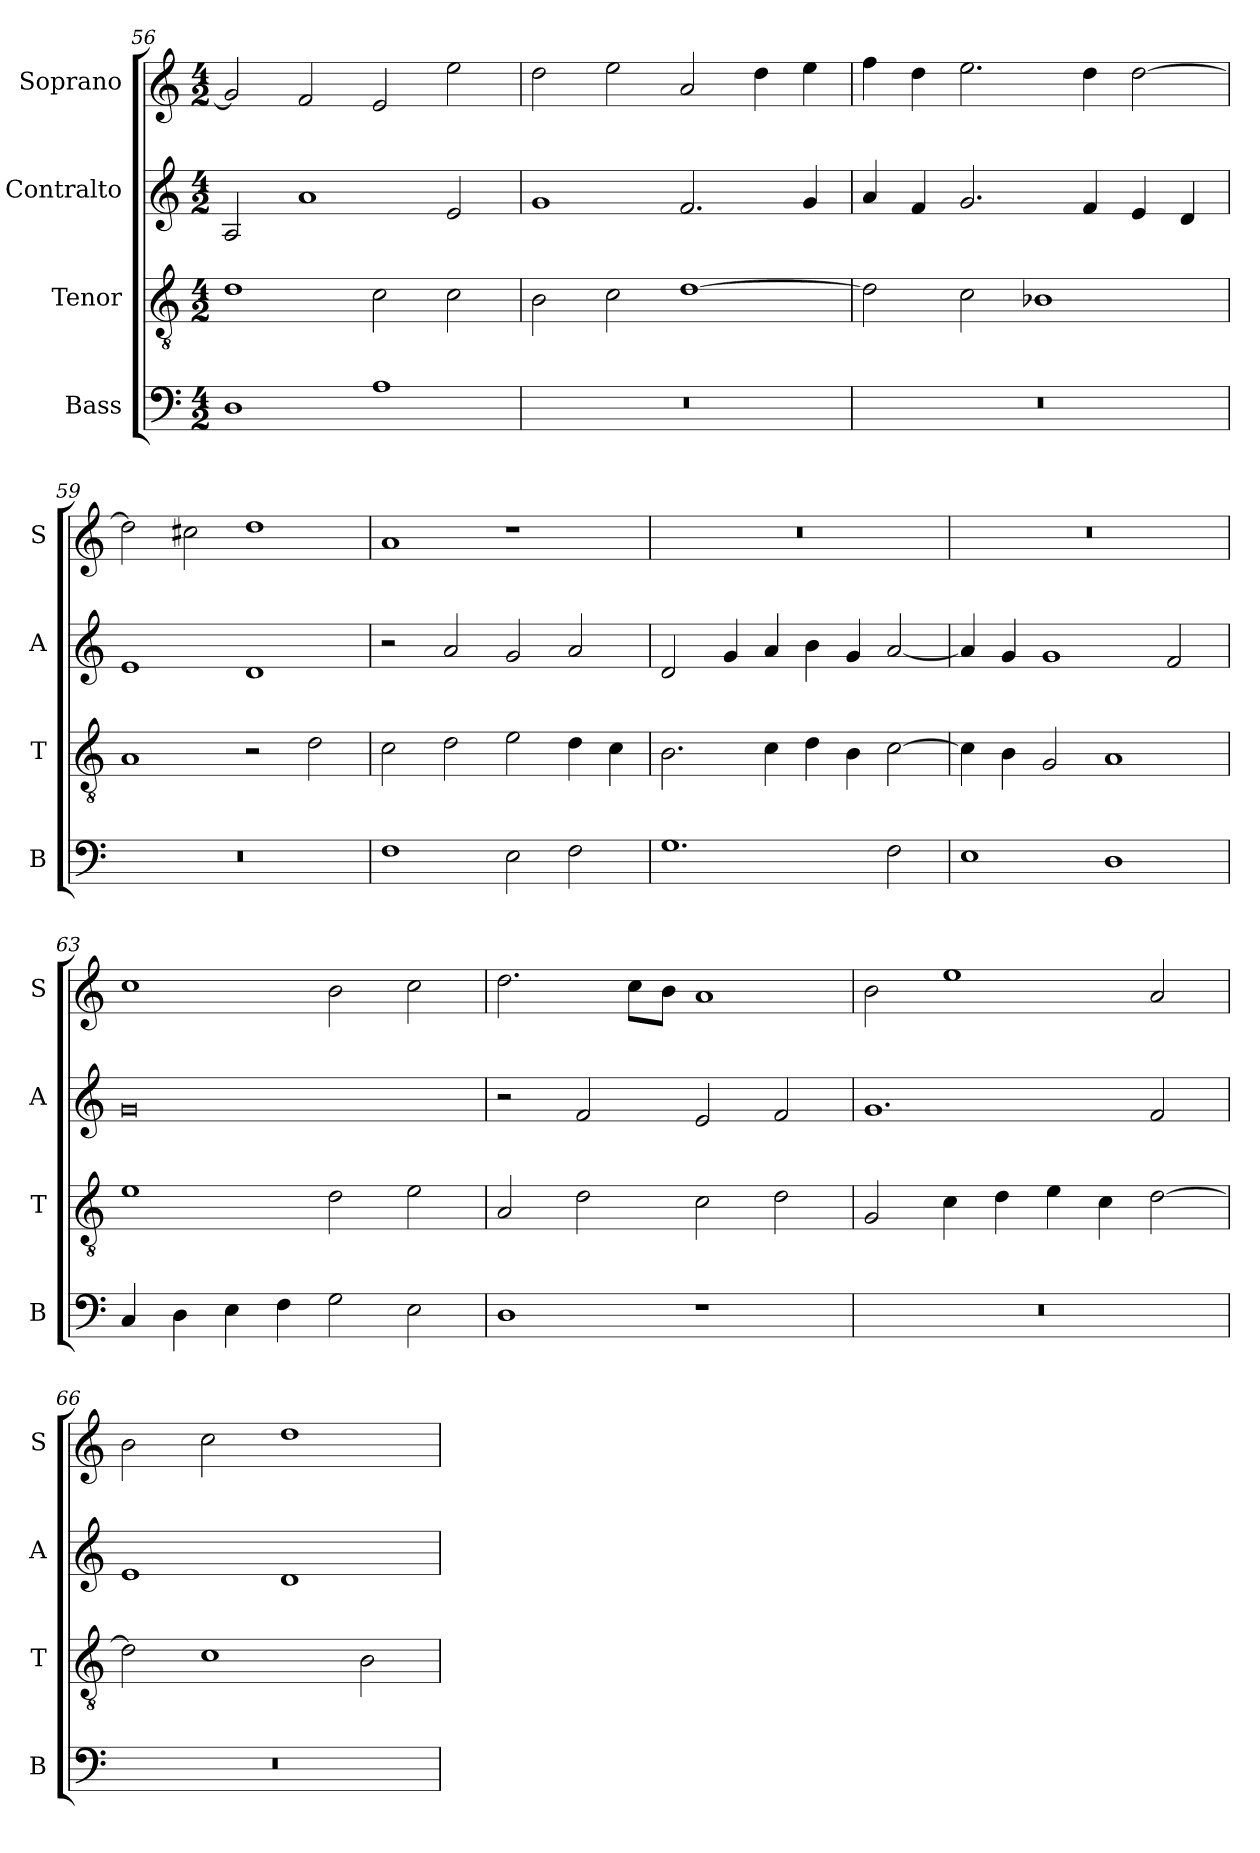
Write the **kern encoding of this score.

**kern	**kern	**kern	**kern
*part4	*part3	*part2	*part1
*staff4	*staff3	*staff2	*staff1
*I"Bass	*I"Tenor	*I"Contralto	*I"Soprano
*I'B	*I'T	*I'A	*I'S
*clefF4	*clefGv2	*clefG2	*clefG2
*k[]	*k[]	*k[]	*k[]
*A:aeo	*A:aeo	*A:aeo	*A:aeo
*M4/2	*M4/2	*M4/2	*M4/2
=56	=56	=56	=56
1D	1d	2A	2g]
.	.	1a	2f
1A	2c	.	2e
.	2c	2e	2ee
=57	=57	=57	=57
0r	2B	1g	2dd
.	2c	.	2ee
.	[1d	2.f	2a
.	.	.	4dd
.	.	4g	4ee
=58	=58	=58	=58
0r	2d]	4a	4ff
.	.	4f	4dd
.	2c	2.g	2.ee
.	1B-X	.	.
.	.	4f	4dd
.	.	4e	[2dd
.	.	4d	.
=59	=59	=59	=59
0r	1A	1e	2dd]
.	.	.	2cc#X
.	2r	1d	1dd
.	2d	.	.
=60	=60	=60	=60
1F	2c	2r	1a
.	2d	2a	.
2E	2e	2g	1r
2F	4d	2a	.
.	4c	.	.
=61	=61	=61	=61
1.G	2.B	2d	0r
.	.	4g	.
.	4c	4a	.
.	4d	4b	.
.	4B	4g	.
2F	[2c	[2a	.
=62	=62	=62	=62
1E	4c]	4a]	0r
.	4B	4g	.
.	2G	1g	.
1D	1A	.	.
.	.	2f	.
=63	=63	=63	=63
4C	1e	0g	1cc
4D	.	.	.
4E	.	.	.
4F	.	.	.
2G	2d	.	2b
2E	2e	.	2cc
=64	=64	=64	=64
1D	2A	2r	2.dd
.	2d	2f	.
.	.	.	8cc\L
.	.	.	8b\J
1r	2c	2e	1a
.	2d	2f	.
=65	=65	=65	=65
0r	2G	1.g	2b
.	4c	.	1ee
.	4d	.	.
.	4e	.	.
.	4c	.	.
.	[2d	2f	2a
=66	=66	=66	=66
0r	2d]	1e	2b
.	1c	.	2cc
.	.	1d	1dd
.	2B	.	.
=	=	=	=
*-	*-	*-	*-
